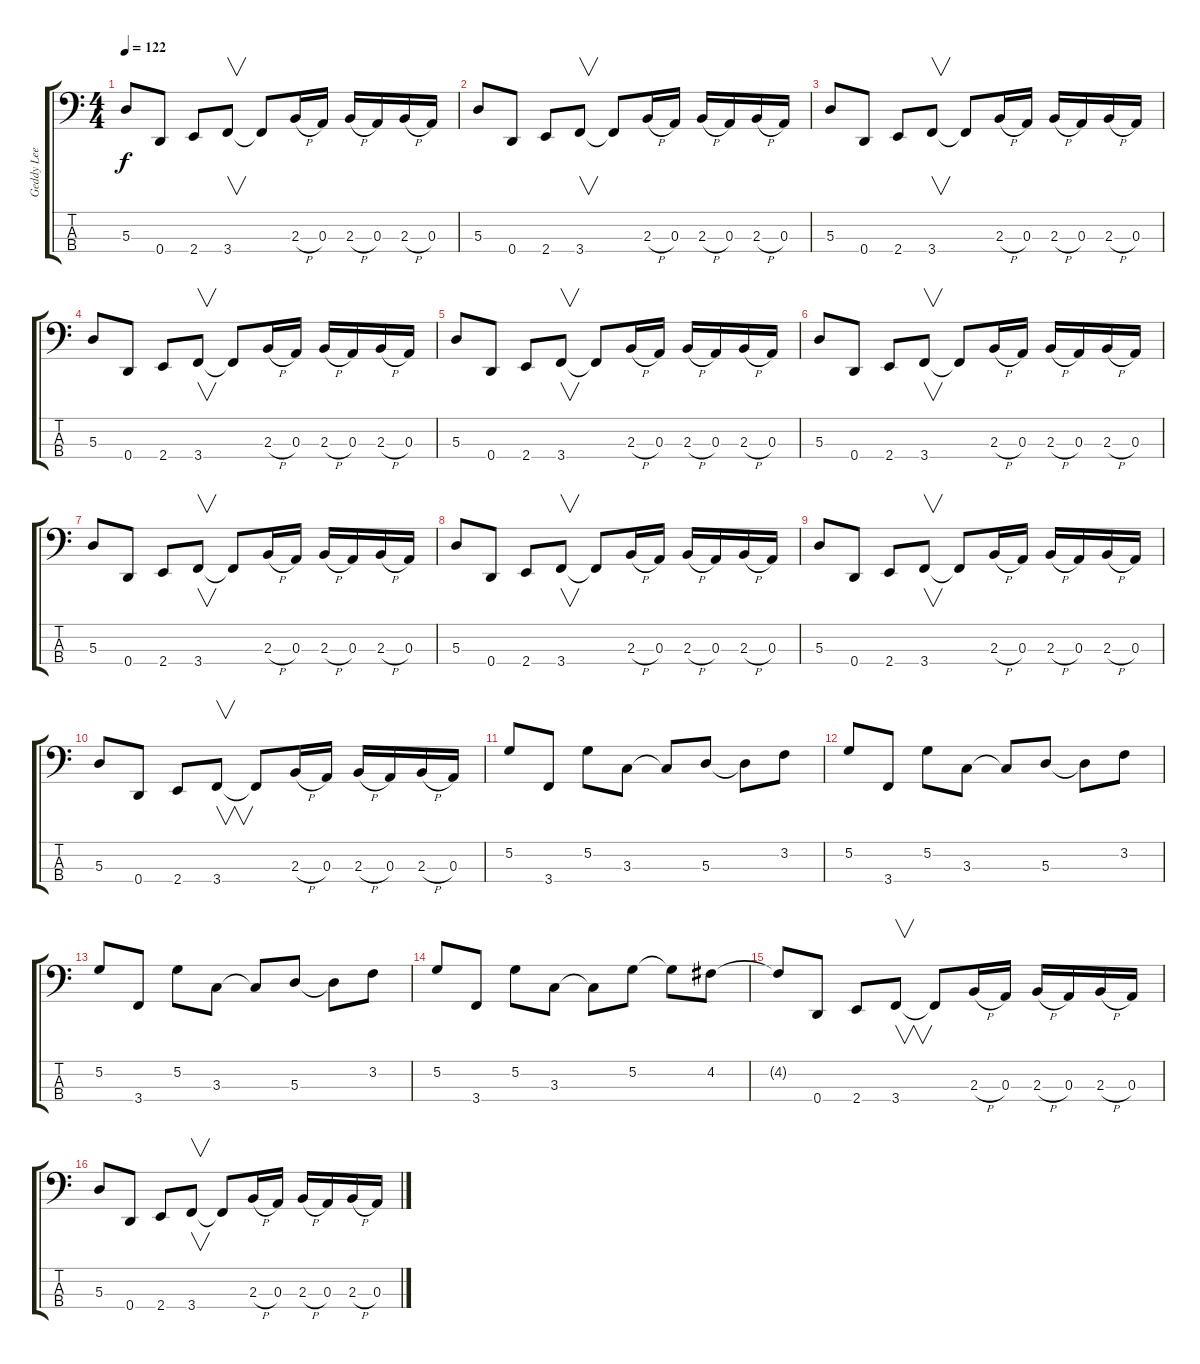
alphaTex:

\track ("Geddy Lee" "Geddy Lee") {instrument electricbassfinger}
\staff {score tabs}
\tuning (G2 D2 A1 D1) {hide}
\ts (4 4)
\tempo 122
\clef f4
\ks c
5.3.8{dy f} 0.4.8 2.4.8 3.4.8{v} 3.4{t}.8 2.3{h}.16 0.3.16 2.3{h}.16 0.3.16 2.3{h}.16 0.3.16 |
5.3.8 0.4.8 2.4.8 3.4.8{v} 3.4{t}.8 2.3{h}.16 0.3.16 2.3{h}.16 0.3.16 2.3{h}.16 0.3.16 |
5.3.8 0.4.8 2.4.8 3.4.8{v} 3.4{t}.8 2.3{h}.16 0.3.16 2.3{h}.16 0.3.16 2.3{h}.16 0.3.16 |
5.3.8 0.4.8 2.4.8 3.4.8{v} 3.4{t}.8 2.3{h}.16 0.3.16 2.3{h}.16 0.3.16 2.3{h}.16 0.3.16 |
5.3.8 0.4.8 2.4.8 3.4.8{v} 3.4{t}.8 2.3{h}.16 0.3.16 2.3{h}.16 0.3.16 2.3{h}.16 0.3.16 |
5.3.8 0.4.8 2.4.8 3.4.8{v} 3.4{t}.8 2.3{h}.16 0.3.16 2.3{h}.16 0.3.16 2.3{h}.16 0.3.16 |
5.3.8 0.4.8 2.4.8 3.4.8{v} 3.4{t}.8 2.3{h}.16 0.3.16 2.3{h}.16 0.3.16 2.3{h}.16 0.3.16 |
5.3.8 0.4.8 2.4.8 3.4.8{v} 3.4{t}.8 2.3{h}.16 0.3.16 2.3{h}.16 0.3.16 2.3{h}.16 0.3.16 |
5.3.8 0.4.8 2.4.8 3.4.8{v} 3.4{t}.8 2.3{h}.16 0.3.16 2.3{h}.16 0.3.16 2.3{h}.16 0.3.16 |
5.3.8 0.4.8 2.4.8 3.4.8{v} 3.4{t}.8 2.3{h}.16 0.3.16 2.3{h}.16 0.3.16 2.3{h}.16 0.3.16 |
5.2.8 3.4.8 5.2.8 3.3.8 3.3{t}.8 5.3.8 5.3{t}.8 3.2.8 |
5.2.8 3.4.8 5.2.8 3.3.8 3.3{t}.8 5.3.8 5.3{t}.8 3.2.8 |
5.2.8 3.4.8 5.2.8 3.3.8 3.3{t}.8 5.3.8 5.3{t}.8 3.2.8 |
5.2.8 3.4.8 5.2.8 3.3.8 3.3{t}.8 5.2.8 5.2{t}.8 4.2.8 |
4.2{t}.8 0.4.8 2.4.8 3.4.8{v} 3.4{t}.8 2.3{h}.16 0.3.16 2.3{h}.16 0.3.16 2.3{h}.16 0.3.16 |
5.3.8 0.4.8 2.4.8 3.4.8{v} 3.4{t}.8 2.3{h}.16 0.3.16 2.3{h}.16 0.3.16 2.3{h}.16 0.3.16
